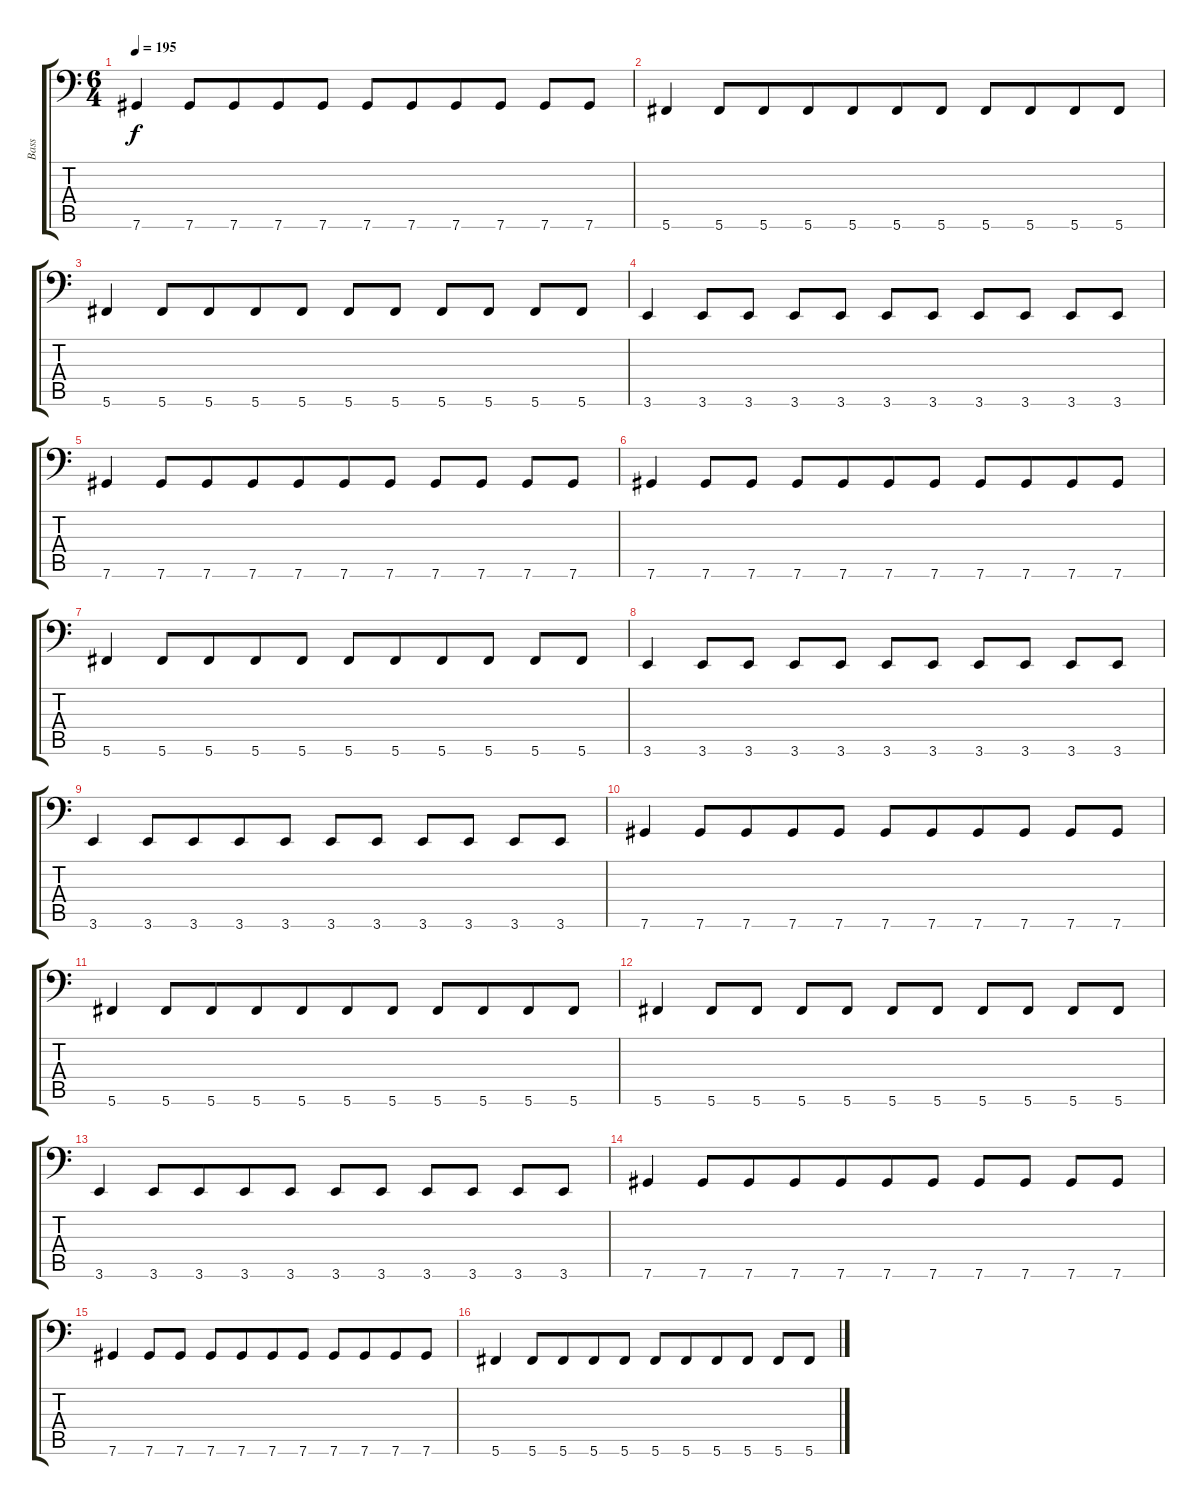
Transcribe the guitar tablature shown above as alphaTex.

\track ("Bass" "Bass") {instrument electricbassfinger}
\staff {score tabs}
\tuning (Eb3 Bb2 Gb2 Db2 Ab1 Db1) {hide}
\ts (6 4)
\tempo 195
\clef f4
\ks c
7.6.4{dy f} 7.6.8 7.6.8{beam merge} 7.6.8 7.6.8 7.6.8 7.6.8{beam merge} 7.6.8{beam merge} 7.6.8 7.6.8 7.6.8 |
5.6.4 5.6.8 5.6.8{beam merge} 5.6.8 5.6.8{beam merge} 5.6.8{beam merge} 5.6.8 5.6.8{beam merge} 5.6.8{beam merge} 5.6.8 5.6.8 |
5.6.4 5.6.8 5.6.8{beam merge} 5.6.8 5.6.8 5.6.8 5.6.8 5.6.8 5.6.8 5.6.8 5.6.8 |
3.6.4{volume 10 beam merge} 3.6.8 3.6.8 3.6.8{beam merge} 3.6.8 3.6.8 3.6.8 3.6.8 3.6.8 3.6.8 3.6.8 |
7.6.4 7.6.8 7.6.8{beam merge} 7.6.8 7.6.8{beam merge} 7.6.8 7.6.8 7.6.8{beam merge} 7.6.8 7.6.8 7.6.8 |
7.6.4 7.6.8{beam merge} 7.6.8 7.6.8 7.6.8{beam merge} 7.6.8 7.6.8 7.6.8 7.6.8{beam merge} 7.6.8{beam merge} 7.6.8 |
5.6.4 5.6.8 5.6.8{beam merge} 5.6.8 5.6.8 5.6.8 5.6.8{beam merge} 5.6.8 5.6.8 5.6.8 5.6.8 |
3.6.4{volume 8 beam merge} 3.6.8 3.6.8 3.6.8{beam merge} 3.6.8 3.6.8 3.6.8 3.6.8 3.6.8 3.6.8 3.6.8 |
3.6.4 3.6.8 3.6.8{beam merge} 3.6.8 3.6.8 3.6.8 3.6.8 3.6.8 3.6.8 3.6.8 3.6.8 |
7.6.4 7.6.8 7.6.8{beam merge} 7.6.8 7.6.8 7.6.8 7.6.8{beam merge} 7.6.8{beam merge} 7.6.8 7.6.8 7.6.8 |
5.6.4 5.6.8 5.6.8{beam merge} 5.6.8 5.6.8{beam merge} 5.6.8{beam merge} 5.6.8 5.6.8{beam merge} 5.6.8{beam merge} 5.6.8 5.6.8 |
5.6.4{volume 5 beam merge} 5.6.8 5.6.8 5.6.8{beam merge} 5.6.8 5.6.8 5.6.8 5.6.8 5.6.8 5.6.8 5.6.8 |
3.6.4 3.6.8 3.6.8{beam merge} 3.6.8 3.6.8 3.6.8 3.6.8 3.6.8 3.6.8 3.6.8 3.6.8 |
7.6.4 7.6.8 7.6.8{beam merge} 7.6.8 7.6.8{beam merge} 7.6.8 7.6.8 7.6.8{beam merge} 7.6.8 7.6.8 7.6.8 |
7.6.4 7.6.8{beam merge} 7.6.8 7.6.8 7.6.8{beam merge} 7.6.8 7.6.8 7.6.8 7.6.8{beam merge} 7.6.8{beam merge} 7.6.8 |
5.6.4{volume 3} 5.6.8 5.6.8{beam merge} 5.6.8 5.6.8 5.6.8 5.6.8{beam merge} 5.6.8 5.6.8 5.6.8 5.6.8
